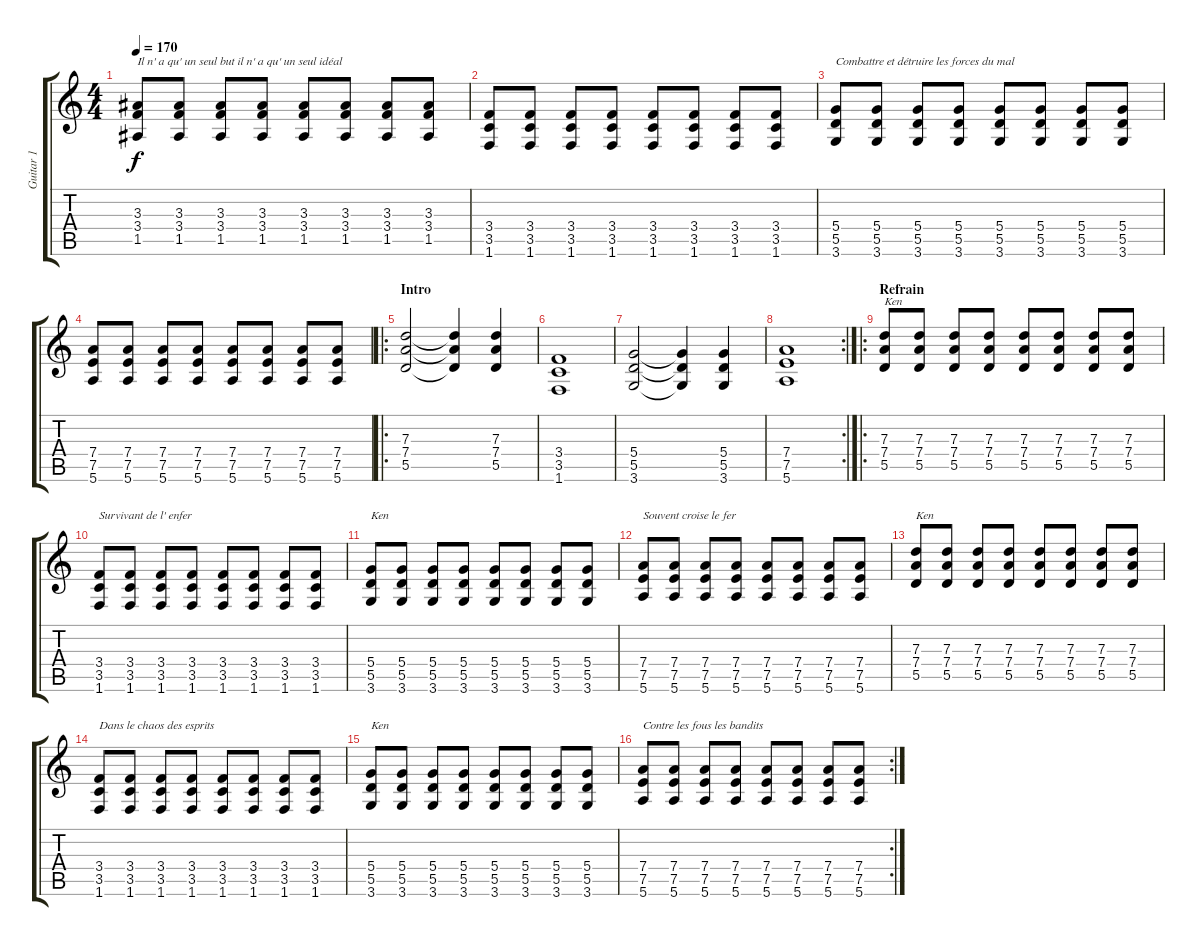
\track ("Guitar 1" "Guitar 1") {instrument distortionguitar}
\staff {score tabs}
\tuning (E4 B3 G3 D3 A2 E2) {hide}
\ts (4 4)
\tempo 170
\clef g2
\ks c
(3.3 3.4 1.5).8{txt "Il n' a qu' un seul but il n' a qu' un seul idéal" dy f} (3.3 3.4 1.5).8 (3.3 3.4 1.5).8 (3.3 3.4 1.5).8 (3.3 3.4 1.5).8 (3.3 3.4 1.5).8 (3.3 3.4 1.5).8 (3.3 3.4 1.5).8 |
(3.4 3.5 1.6).8 (3.4 3.5 1.6).8 (3.4 3.5 1.6).8 (3.4 3.5 1.6).8 (3.4 3.5 1.6).8 (3.4 3.5 1.6).8 (3.4 3.5 1.6).8 (3.4 3.5 1.6).8 |
(5.4 5.5 3.6).8{txt "Combattre et détruire les forces du mal"} (5.4 5.5 3.6).8 (5.4 5.5 3.6).8 (5.4 5.5 3.6).8 (5.4 5.5 3.6).8 (5.4 5.5 3.6).8 (5.4 5.5 3.6).8 (5.4 5.5 3.6).8 |
(7.4 7.5 5.6).8 (7.4 7.5 5.6).8 (7.4 7.5 5.6).8 (7.4 7.5 5.6).8 (7.4 7.5 5.6).8 (7.4 7.5 5.6).8 (7.4 7.5 5.6).8 (7.4 7.5 5.6).8 |
\ro
\section ("" "Intro")
(7.3 7.4 5.5).2 (7.3{t} 7.4{t} 5.5{t}).4 (7.3 7.4 5.5).4 |
(3.4 3.5 1.6).1 |
(5.4 5.5 3.6).2 (5.4{t} 5.5{t} 3.6{t}).4 (5.4 5.5 3.6).4 |
\rc 2
(7.4 7.5 5.6).1 |
\ro
\section ("" "Refrain")
(7.3 7.4 5.5).8{txt "Ken"} (7.3 7.4 5.5).8 (7.3 7.4 5.5).8 (7.3 7.4 5.5).8 (7.3 7.4 5.5).8 (7.3 7.4 5.5).8 (7.3 7.4 5.5).8 (7.3 7.4 5.5).8 |
(3.4 3.5 1.6).8{txt "Survivant de l' enfer"} (3.4 3.5 1.6).8 (3.4 3.5 1.6).8 (3.4 3.5 1.6).8 (3.4 3.5 1.6).8 (3.4 3.5 1.6).8 (3.4 3.5 1.6).8 (3.4 3.5 1.6).8 |
(5.4 5.5 3.6).8{txt "Ken "} (5.4 5.5 3.6).8 (5.4 5.5 3.6).8 (5.4 5.5 3.6).8 (5.4 5.5 3.6).8 (5.4 5.5 3.6).8 (5.4 5.5 3.6).8 (5.4 5.5 3.6).8 |
(7.4 7.5 5.6).8{txt "Souvent croise le fer"} (7.4 7.5 5.6).8 (7.4 7.5 5.6).8 (7.4 7.5 5.6).8 (7.4 7.5 5.6).8 (7.4 7.5 5.6).8 (7.4 7.5 5.6).8 (7.4 7.5 5.6).8 |
(7.3 7.4 5.5).8{txt "Ken"} (7.3 7.4 5.5).8 (7.3 7.4 5.5).8 (7.3 7.4 5.5).8 (7.3 7.4 5.5).8 (7.3 7.4 5.5).8 (7.3 7.4 5.5).8 (7.3 7.4 5.5).8 |
(3.4 3.5 1.6).8{txt "Dans le chaos des esprits"} (3.4 3.5 1.6).8 (3.4 3.5 1.6).8 (3.4 3.5 1.6).8 (3.4 3.5 1.6).8 (3.4 3.5 1.6).8 (3.4 3.5 1.6).8 (3.4 3.5 1.6).8 |
(5.4 5.5 3.6).8{txt "Ken "} (5.4 5.5 3.6).8 (5.4 5.5 3.6).8 (5.4 5.5 3.6).8 (5.4 5.5 3.6).8 (5.4 5.5 3.6).8 (5.4 5.5 3.6).8 (5.4 5.5 3.6).8 |
\rc 2
(7.4 7.5 5.6).8{txt "Contre les fous les bandits"} (7.4 7.5 5.6).8 (7.4 7.5 5.6).8 (7.4 7.5 5.6).8 (7.4 7.5 5.6).8 (7.4 7.5 5.6).8 (7.4 7.5 5.6).8 (7.4 7.5 5.6).8
